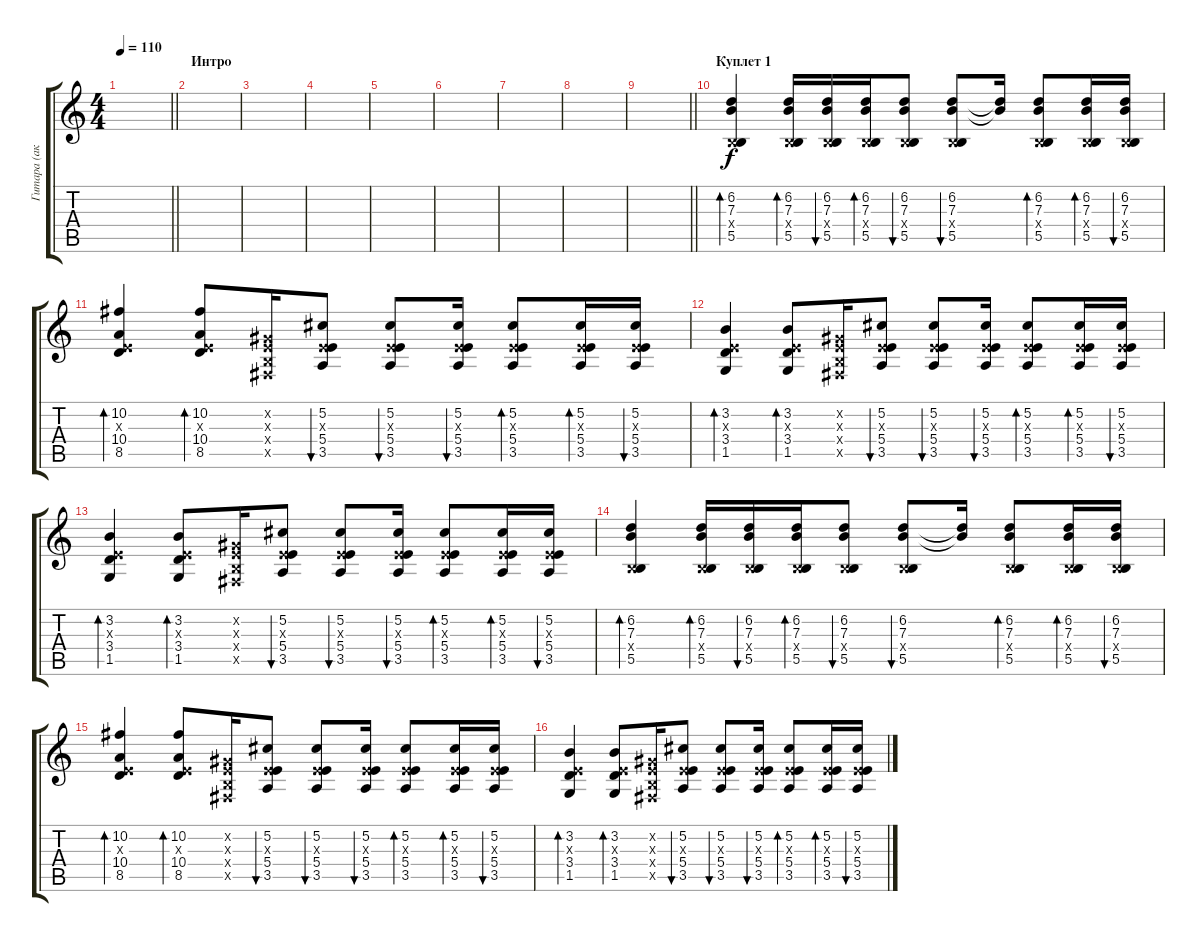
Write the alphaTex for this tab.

\track ("Гитара (акуст)" "Гитара (ак") {instrument acousticguitarsteel}
\staff {score tabs}
\tuning (Db4 Ab3 E3 B2 Gb2 B1) {hide}
\ts (4 4)
\tempo 110
\clef g2
\barLineRight lightlight
\ks c
|
\section ("" "Интро")
|
|
|
|
|
|
|
\barLineRight lightlight
|
\section ("" "Куплет 1")
(6.2 7.3 0.4{x} 5.5).4{bd 60} (6.2 7.3 0.4{x} 5.5).16{bd 60} (6.2 7.3 0.4{x} 5.5).16{bu 60} (6.2 7.3 0.4{x} 5.5).16{bd 60} (6.2 7.3 0.4{x} 5.5).8{bu 60} (6.2 7.3 0.4{x} 5.5).8{bu 60} (6.2{t} 7.3{t}).16 (6.2 7.3 0.4{x} 5.5).8{bd 60} (6.2 7.3 0.4{x} 5.5).16{bd 60} (6.2 7.3 0.4{x} 5.5).16{bu 60} |
(10.2 0.3{x} 10.4 8.5).4{bd 60} (10.2 0.3{x} 10.4 8.5).8{bd 60} (0.2{x} 0.3{x} 0.4{x} 0.5{x}).16 (5.2 0.3{x} 5.4 3.5).8{bu 60} (5.2 0.3{x} 5.4 3.5).8{bu 60} (5.2 0.3{x} 5.4 3.5).16{bu 60} (5.2 0.3{x} 5.4 3.5).8{bd 60} (5.2 0.3{x} 5.4 3.5).16{bd 60} (5.2 0.3{x} 5.4 3.5).16{bu 60} |
(3.2 0.3{x} 3.4 1.5).4{bd 60} (3.2 0.3{x} 3.4 1.5).8{bd 60} (0.2{x} 0.3{x} 0.4{x} 0.5{x}).16 (5.2 0.3{x} 5.4 3.5).8{bu 60} (5.2 0.3{x} 5.4 3.5).8{bu 60} (5.2 0.3{x} 5.4 3.5).16{bu 60} (5.2 0.3{x} 5.4 3.5).8{bd 60} (5.2 0.3{x} 5.4 3.5).16{bd 60} (5.2 0.3{x} 5.4 3.5).16{bu 60} |
(3.2 0.3{x} 3.4 1.5).4{bd 60} (3.2 0.3{x} 3.4 1.5).8{bd 60} (0.2{x} 0.3{x} 0.4{x} 0.5{x}).16 (5.2 0.3{x} 5.4 3.5).8{bu 60} (5.2 0.3{x} 5.4 3.5).8{bu 60} (5.2 0.3{x} 5.4 3.5).16{bu 60} (5.2 0.3{x} 5.4 3.5).8{bd 60} (5.2 0.3{x} 5.4 3.5).16{bd 60} (5.2 0.3{x} 5.4 3.5).16{bu 60} |
(6.2 7.3 0.4{x} 5.5).4{bd 60} (6.2 7.3 0.4{x} 5.5).16{bd 60} (6.2 7.3 0.4{x} 5.5).16{bu 60} (6.2 7.3 0.4{x} 5.5).16{bd 60} (6.2 7.3 0.4{x} 5.5).8{bu 60} (6.2 7.3 0.4{x} 5.5).8{bu 60} (6.2{t} 7.3{t}).16 (6.2 7.3 0.4{x} 5.5).8{bd 60} (6.2 7.3 0.4{x} 5.5).16{bd 60} (6.2 7.3 0.4{x} 5.5).16{bu 60} |
(10.2 0.3{x} 10.4 8.5).4{bd 60} (10.2 0.3{x} 10.4 8.5).8{bd 60} (0.2{x} 0.3{x} 0.4{x} 0.5{x}).16 (5.2 0.3{x} 5.4 3.5).8{bu 60} (5.2 0.3{x} 5.4 3.5).8{bu 60} (5.2 0.3{x} 5.4 3.5).16{bu 60} (5.2 0.3{x} 5.4 3.5).8{bd 60} (5.2 0.3{x} 5.4 3.5).16{bd 60} (5.2 0.3{x} 5.4 3.5).16{bu 60} |
(3.2 0.3{x} 3.4 1.5).4{bd 60} (3.2 0.3{x} 3.4 1.5).8{bd 60} (0.2{x} 0.3{x} 0.4{x} 0.5{x}).16 (5.2 0.3{x} 5.4 3.5).8{bu 60} (5.2 0.3{x} 5.4 3.5).8{bu 60} (5.2 0.3{x} 5.4 3.5).16{bu 60} (5.2 0.3{x} 5.4 3.5).8{bd 60} (5.2 0.3{x} 5.4 3.5).16{bd 60} (5.2 0.3{x} 5.4 3.5).16{bu 60}
